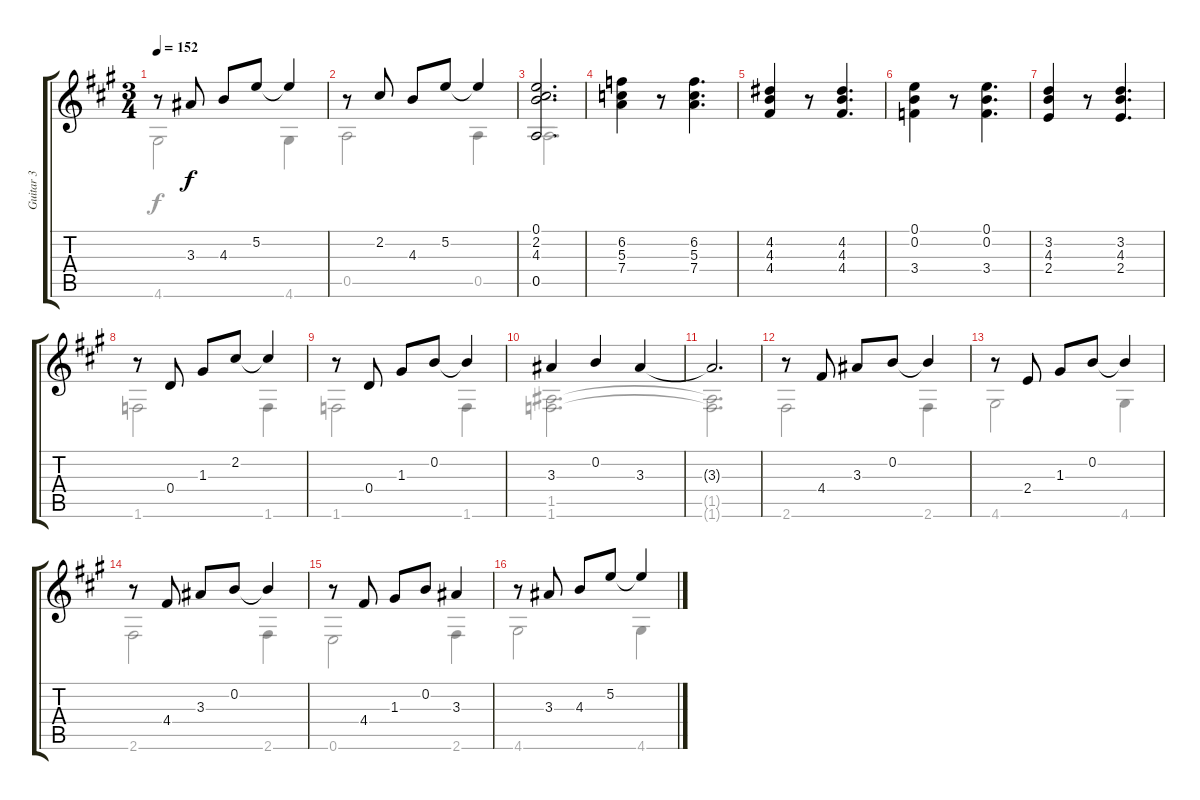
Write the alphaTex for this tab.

\track ("Guitar 3" "Guitar 3") {instrument acousticguitarnylon}
\staff {score tabs}
\tuning (E4 B3 G3 D3 A2 E2) {hide}
\voice
\ts (3 4)
\tempo 152
\clef g2
\ks a
r.8{dy f} 3.3.8 4.3.8 5.2.8 5.2{t}.4 |
r.8 2.2.8 4.3.8 5.2.8 5.2{t}.4 |
(0.1 2.2 4.3 0.5).2{d} |
(6.2 5.3 7.4).4 r.8 (6.2 5.3 7.4).4{d} |
(4.2 4.3 4.4).4 r.8 (4.2 4.3 4.4).4{d} |
(0.1 0.2 3.4).4 r.8 (0.1 0.2 3.4).4{d} |
(3.2 4.3 2.4).4 r.8 (3.2 4.3 2.4).4{d} |
r.8 0.4.8 1.3.8 2.2.8 2.2{t}.4 |
r.8 0.4.8 1.3.8 0.2.8 0.2{t}.4 |
3.3.4 0.2.4 3.3.4 |
3.3{t}.2{d} |
r.8 4.4.8 3.3.8 0.2.8 0.2{t}.4 |
r.8 2.4.8 1.3.8 0.2.8 0.2{t}.4 |
r.8 4.4.8 3.3.8 0.2.8 0.2{t}.4 |
r.8 4.4.8 1.3.8 0.2.8 3.3.4 |
r.8 3.3.8 4.3.8 5.2.8 5.2{t}.4
\voice
\clef g2
\ottava regular
\simile none
\ks a
4.6.2{dy f} 4.6.4 |
0.5.2 0.5.4 |
0.5.2{d} |
|
|
|
|
1.6.2 1.6.4 |
1.6.2 1.6.4 |
(1.5 1.6).2{d} |
(1.5{t} 1.6{t}).2{d} |
2.6.2 2.6.4 |
4.6.2 4.6.4 |
2.6.2 2.6.4 |
0.6.2 2.6.4 |
4.6.2 4.6.4
